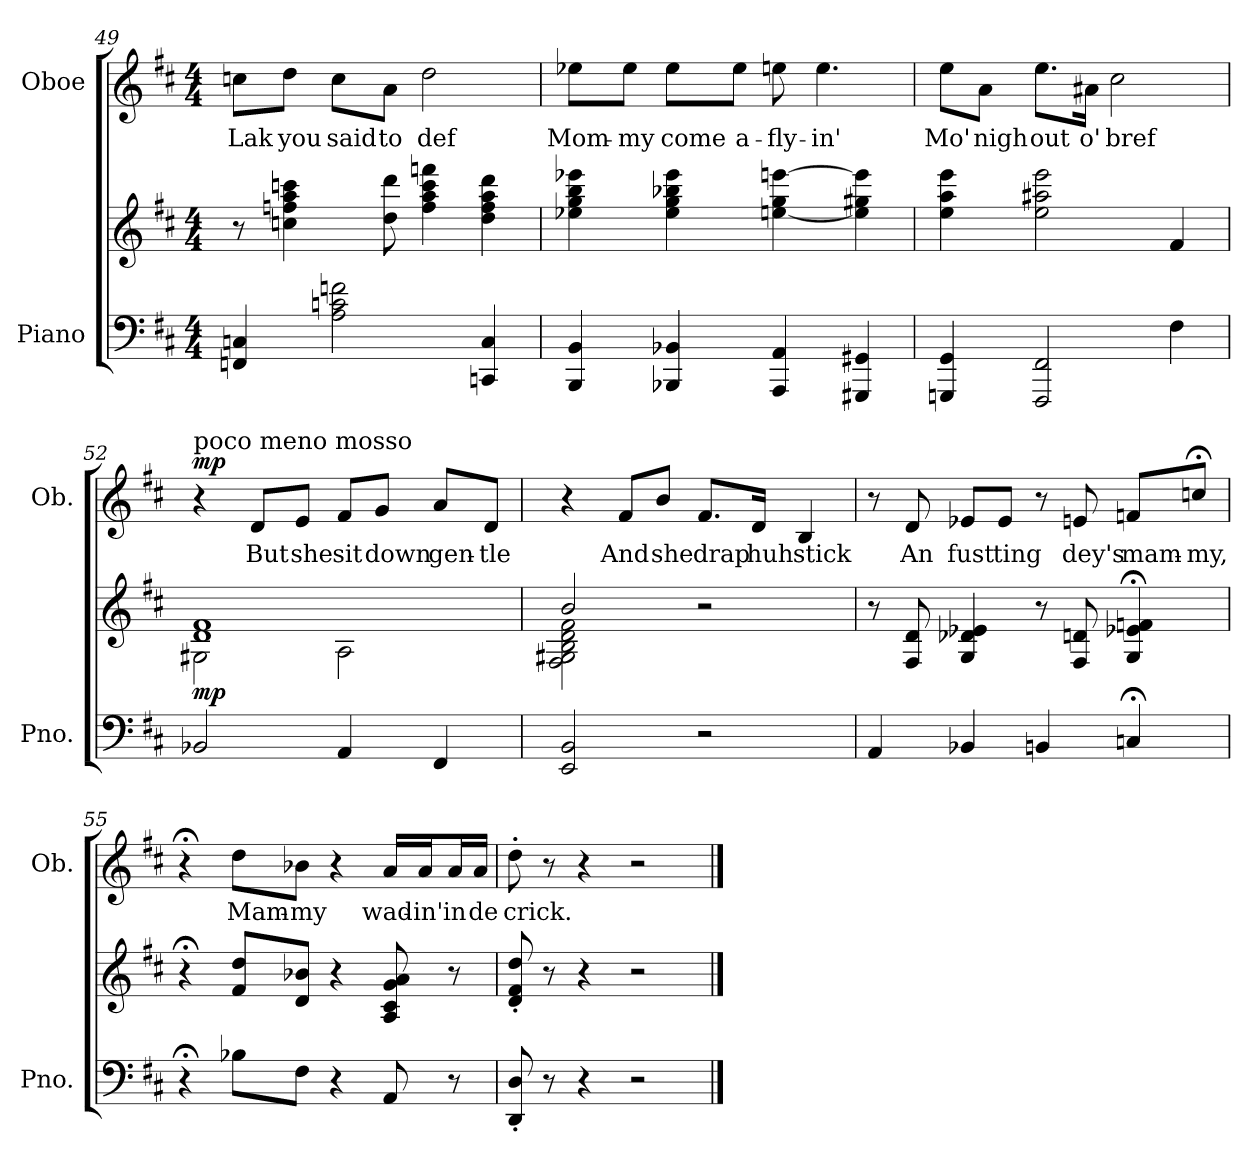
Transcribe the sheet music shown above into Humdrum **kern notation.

**kern	**kern	**dynam	**kern	**text	**dynam
*part2	*part2	*part2	*part1	*part1	*part1
*staff3	*staff2	*staff2/3	*staff1	*staff1	*staff1
*I"Piano	*	*	*I"Oboe	*	*
*I'Pno.	*	*	*I'Ob.	*	*
*clefF4	*clefG2	*	*clefG2	*	*
*k[f#c#]	*k[f#c#]	*	*k[f#c#]	*	*
*M4/4	*M4/4	*	*M4/4	*	*
=49	=49	=49	=49	=49	=49
!	!	!	!	!LO:LY:b	!
4FFn/ 4Cn/	8r	.	8ccn\L	Lak	.
!	!	!	!	!LO:LY:b	!
.	4ccn\ 4ffn\ 4aa\ 4cccn\	.	8dd\J	you	.
!	!	!	!	!LO:LY:b	!
2A\ 2cn\ 2fn\	.	.	8cc\L	said	.
!	!	!	!	!LO:LY:b	!
.	8dd\ 8ddd\	.	8a\J	to	.
!	!	!	!	!LO:LY:b	!
.	4ff\ 4aa\ 4ccc\ 4fffn\	.	2dd\	def	.
4CCn/ 4C/	4dd\ 4ff\ 4aa\ 4ddd\	.	.	.	.
=50	=50	=50	=50	=50	=50
!	!	!	!	!LO:LY:b	!
4BBB/ 4BB/	4ee-X\ 4gg\ 4bb\ 4eee-X\	.	8ee-X\L	Mom-	.
!	!	!	!	!LO:LY:b	!
.	.	.	8ee-\J	-my	.
!	!	!	!	!LO:LY:b	!
4BBB-X/ 4BB-X/	4ee-\ 4gg\ 4bb-X\ 4eee-\	.	8ee-\L	come	.
!	!	!	!	!LO:LY:b	!
.	.	.	8ee-\J	a-	.
!	!	!	!	!LO:LY:b	!
4AAA/ 4AA/	[4een\ 4gg\ [4eeen\	.	8een\	-fly-	.
!	!	!	!	!LO:LY:b	!
.	.	.	4.ee\	-in'	.
4GGG#X/ 4GG#X/	4ee\] 4gg#X\ 4eee\]	.	.	.	.
!!LO:LB:g=z
=51	=51	=51	=51	=51	=51
!	!	!	!	!LO:LY:b	!
4GGGn/ 4GG/	4ee\ 4aa\ 4eee\	.	8ee\L	Mo'	.
!	!	!	!	!LO:LY:b	!
.	.	.	8a\J	nigh	.
!	!	!	!	!LO:LY:b	!
2FFF#/ 2FF#/	2ee\ 2aa#X\ 2eee\	.	8.ee\L	out	.
!	!	!	!	!LO:LY:b	!
.	.	.	16a#X\Jk	o'	.
!	!	!	!	!LO:LY:b	!
.	.	.	2cc#\	bref	.
4F#\	4f#/	.	.	.	.
=52	=52	=52	=52	=52	=52
*	*^	*	*	*	*
!	!	!	!	!LO:TX:a:t=poco meno mosso	!	!
!	!	!	!LO:DY:b	!	!	!LO:DY:a
2BB-X/	1d 1f#	2G#X\	mp	4r	.	mp
!	!	!	!	!	!LO:LY:b	!
.	.	.	.	8d/L	But	.
!	!	!	!	!	!LO:LY:b	!
.	.	.	.	8e/J	she	.
!	!	!	!	!	!LO:LY:b	!
4AA/	.	2A\	.	8f#/L	sit	.
!	!	!	!	!	!LO:LY:b	!
.	.	.	.	8g/J	down	.
!	!	!	!	!	!LO:LY:b	!
4FF#/	.	.	.	8a/L	gen-	.
!	!	!	!	!	!LO:LY:b	!
.	.	.	.	8d/J	-tle	.
=53	=53	=53	=53	=53	=53	=53
2EE/ 2BB/	2b/	2F#\ 2G#X\ 2B\ 2d\ 2f#\	.	4r	.	.
!	!	!	!	!	!LO:LY:b	!
.	.	.	.	8f#/L	And	.
!	!	!	!	!	!LO:LY:b	!
.	.	.	.	8b/J	she	.
!	!	!	!	!	!LO:LY:b	!
2r	2r	2ryy	.	8.f#/L	drap	.
!	!	!	!	!	!LO:LY:b	!
.	.	.	.	16d/Jk	huh	.
!	!	!	!	!	!LO:LY:b	!
.	.	.	.	4B/	stick	.
*	*v	*v	*	*	*	*
!!LO:LB:g=z
=54	=54	=54	=54	=54	=54
4AA/	8r	.	8r	.	.
!	!	!	!	!LO:LY:b	!
.	8F#/ 8d/	.	8d/	An	.
!	!	!	!	!LO:LY:b	!
4BB-X/	4G/ 4d-X/ 4e-X/	.	8e-X/L	fust	.
!	!	!	!	!LO:LY:b	!
.	.	.	8e-/J	ting	.
4BBn/	8r	.	8r	.	.
!	!	!	!	!LO:LY:b	!
.	8F#/ 8dn/	.	8en/	dey's	.
!	!	!	!	!LO:LY:b	!
4Cn;</	4G/;< 4e-X/;< 4fn/;<	.	8fn/L	mam-	.
!	!	!	!	!LO:LY:b	!
.	.	.	8ccn;</J	-my,	.
=55	=55	=55	=55	=55	=55
4r;<	4r;<	.	4r;<	.	.
!	!	!	!	!LO:LY:b	!
8B-X\L	8f#/ 8dd/L	.	8dd\L	Mam-	.
!	!	!	!	!LO:LY:b	!
8F#\J	8d/ 8b-X/J	.	8b-X\J	-my	.
4r	4r	.	4r	.	.
!	!	!	!	!LO:LY:b	!
8AA/	8A/ 8c#/ 8g/ 8a/	.	16a/LL	wad-	.
!	!	!	!	!LO:LY:b	!
.	.	.	16a/J	-in'	.
!	!	!	!	!LO:LY:b	!
8r	8r	.	16a/L	in	.
!	!	!	!	!LO:LY:b	!
.	.	.	16a/JJ	de	.
=56	=56	=56	=56	=56	=56
!	!	!	!	!LO:LY:b	!
8DD/' 8D/'	8d/' 8f#/' 8dd/'	.	8dd'\	crick.	.
8r	8r	.	8r	.	.
4r	4r	.	4r	.	.
2r	2r	.	2r	.	.
==	==	==	==	==	==
*-	*-	*-	*-	*-	*-
